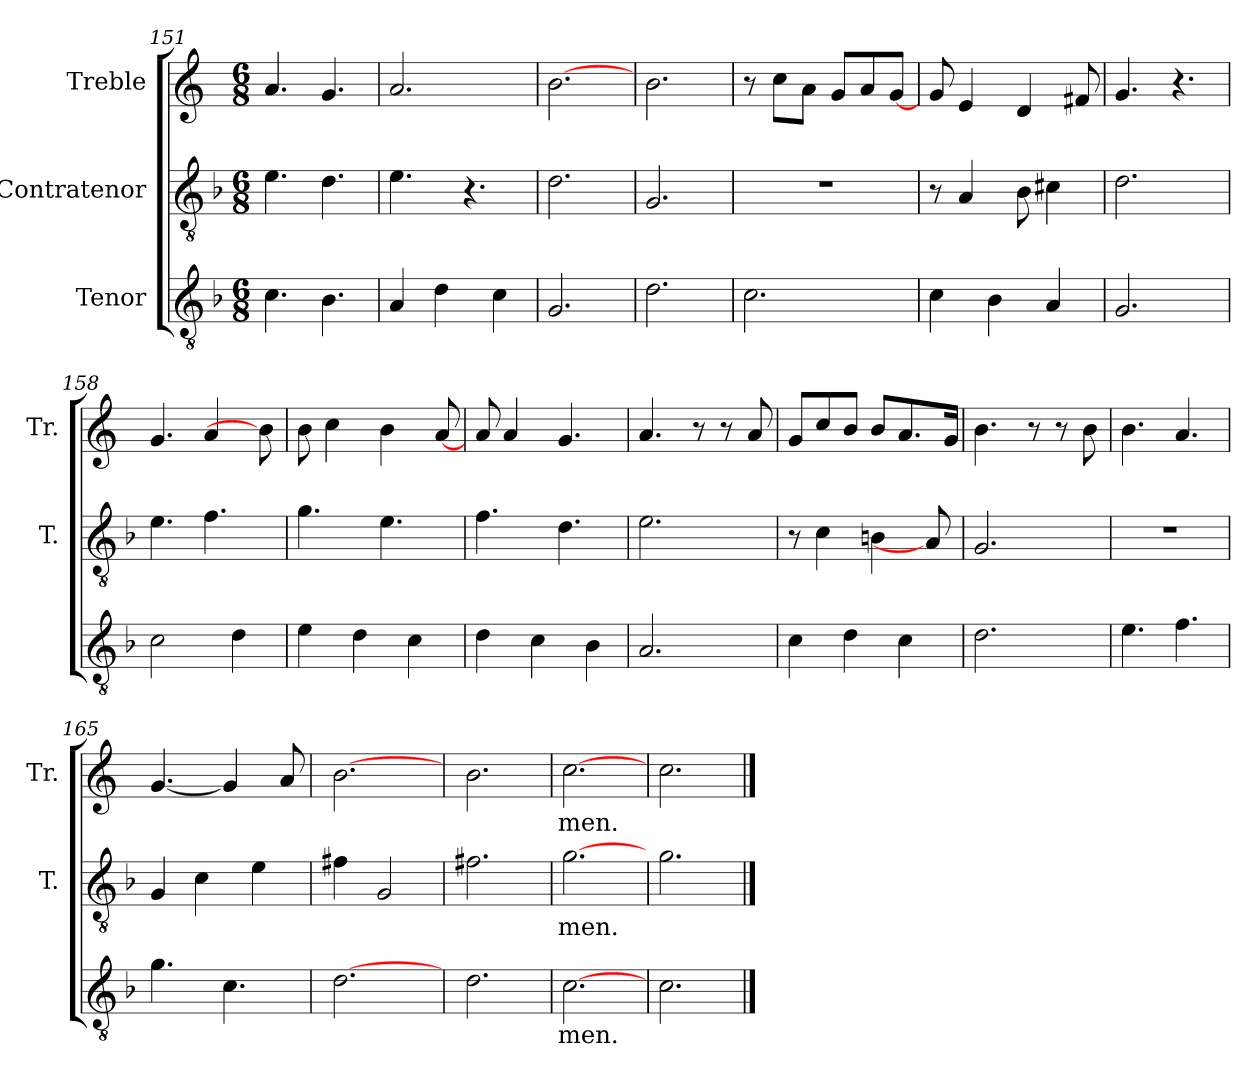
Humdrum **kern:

**kern	**text	**kern	**text	**kern	**text
*part3	*part3	*part2	*part2	*part1	*part1
*staff3	*staff3	*staff2	*staff2	*staff1	*staff1
*I"Tenor	*	*I"Contratenor	*	*I"Treble	*
*	*	*I'T.	*	*I'Tr.	*
*clefGv2	*	*clefGv2	*	*clefG2	*
*	*	*ITrd7c12	*	*	*
*k[b-]	*	*k[b-]	*	*k[]	*
*d:	*	*d:	*	*C:	*
*M6/8	*	*M6/8	*	*M6/8	*
=151	=151	=151	=151	=151	=151
4.ci\	.	4.Ei\	.	4.ai/	.
4.B-i\	.	4.Di\	.	4.gi/	.
=152	=152	=152	=152	=152	=152
4Ai/	.	4.Ei\	.	2.ai/	.
4di\	.	.	.	.	.
.	.	4.r	.	.	.
4ci\	.	.	.	.	.
=153	=153	=153	=153	=153	=153
2.Gi/	.	2.Di\	.	[2.bi\	.
=154	=154	=154	=154	=154	=154
2.di\	.	2.GGi/	.	2.bi\	.
=155	=155	=155	=155	=155	=155
!	!	!LO:N:vis=1	!	!	!
2.ci\	.	2.r	.	8r	.
.	.	.	.	8cci\L	.
.	.	.	.	8ai\J	.
.	.	.	.	8gi/L	.
.	.	.	.	8ai/	.
.	.	.	.	[8gi/J	.
=156	=156	=156	=156	=156	=156
4ci\	.	8r	.	8gi/L	.
.	.	4AAi/	.	4ei/	.
4B-i\	.	.	.	.	.
.	.	8BB-i\L	.	4di/	.
4Ai/	.	4C#Xi\	.	.	.
.	.	.	.	8f#Xi/L	.
=157	=157	=157	=157	=157	=157
2.Gi/	.	2.Di\	.	4.gi/	.
.	.	.	.	4.r	.
!!LO:LB:g=z
=158	=158	=158	=158	=158	=158
2ci\	.	4.Ei\	.	4.gi/	.
.	.	4.Fi\	.	4ai/	.
4di\	.	.	.	.	.
.	.	.	.	8bi\L]	.
=159	=159	=159	=159	=159	=159
4ei\	.	4.Gi\	.	8bi\L	.
.	.	.	.	4cci\	.
4di\	.	.	.	.	.
.	.	4.Ei\	.	4bi\	.
4ci\	.	.	.	.	.
.	.	.	.	[8ai/L	.
=160	=160	=160	=160	=160	=160
4di\	.	4.Fi\	.	8ai/L	.
.	.	.	.	4ai/	.
4ci\	.	.	.	.	.
.	.	4.Di\	.	4.gi/	.
4B-i\	.	.	.	.	.
=161	=161	=161	=161	=161	=161
2.Ai/	.	2.Ei\	.	4.ai/	.
.	.	.	.	8r	.
.	.	.	.	8r	.
.	.	.	.	8ai/L	.
=162	=162	=162	=162	=162	=162
4ci\	.	8r	.	8gi/L	.
.	.	4Ci\	.	8cci/	.
4di\	.	.	.	8bi/J	.
.	.	4BBni\	.	8bi/L	.
4ci\	.	.	.	8.ai/	.
.	.	8AAi/L]	.	.	.
.	.	.	.	16gi/J	.
!!LO:PB:g=z
=163	=163	=163	=163	=163	=163
2.di\	.	2.GGi/	.	4.bi\	.
.	.	.	.	8r	.
.	.	.	.	8r	.
.	.	.	.	8bi\L	.
=164	=164	=164	=164	=164	=164
!	!	!LO:N:vis=1	!	!	!
4.ei\	.	2.r	.	4.bi\	.
4.fi\	.	.	.	4.ai/	.
=165	=165	=165	=165	=165	=165
4.gi\	.	4GGi/	.	[4.gi/	.
.	.	4Ci\	.	.	.
4.ci\	.	.	.	4gi/]	.
.	.	4Ei\	.	.	.
.	.	.	.	8ai/L	.
=166	=166	=166	=166	=166	=166
[2.di\	.	4F#Xi\	.	[2.bi\	.
.	.	2GGi/	.	.	.
=167	=167	=167	=167	=167	=167
2.di\	.	2.F#Xi\	.	2.bi\	.
=168	=168	=168	=168	=168	=168
!	!LO:LY:b:color=#000000	!	!LO:LY:b:color=#000000	!	!LO:LY:b:color=#000000
[2.ci\	men.	[2.Gi\	men.	[2.cci\	-men.
=169	=169	=169	=169	=169	=169
2.ci\	.	2.Gi\	.	2.cci\	.
==	==	==	==	==	==
*-	*-	*-	*-	*-	*-
